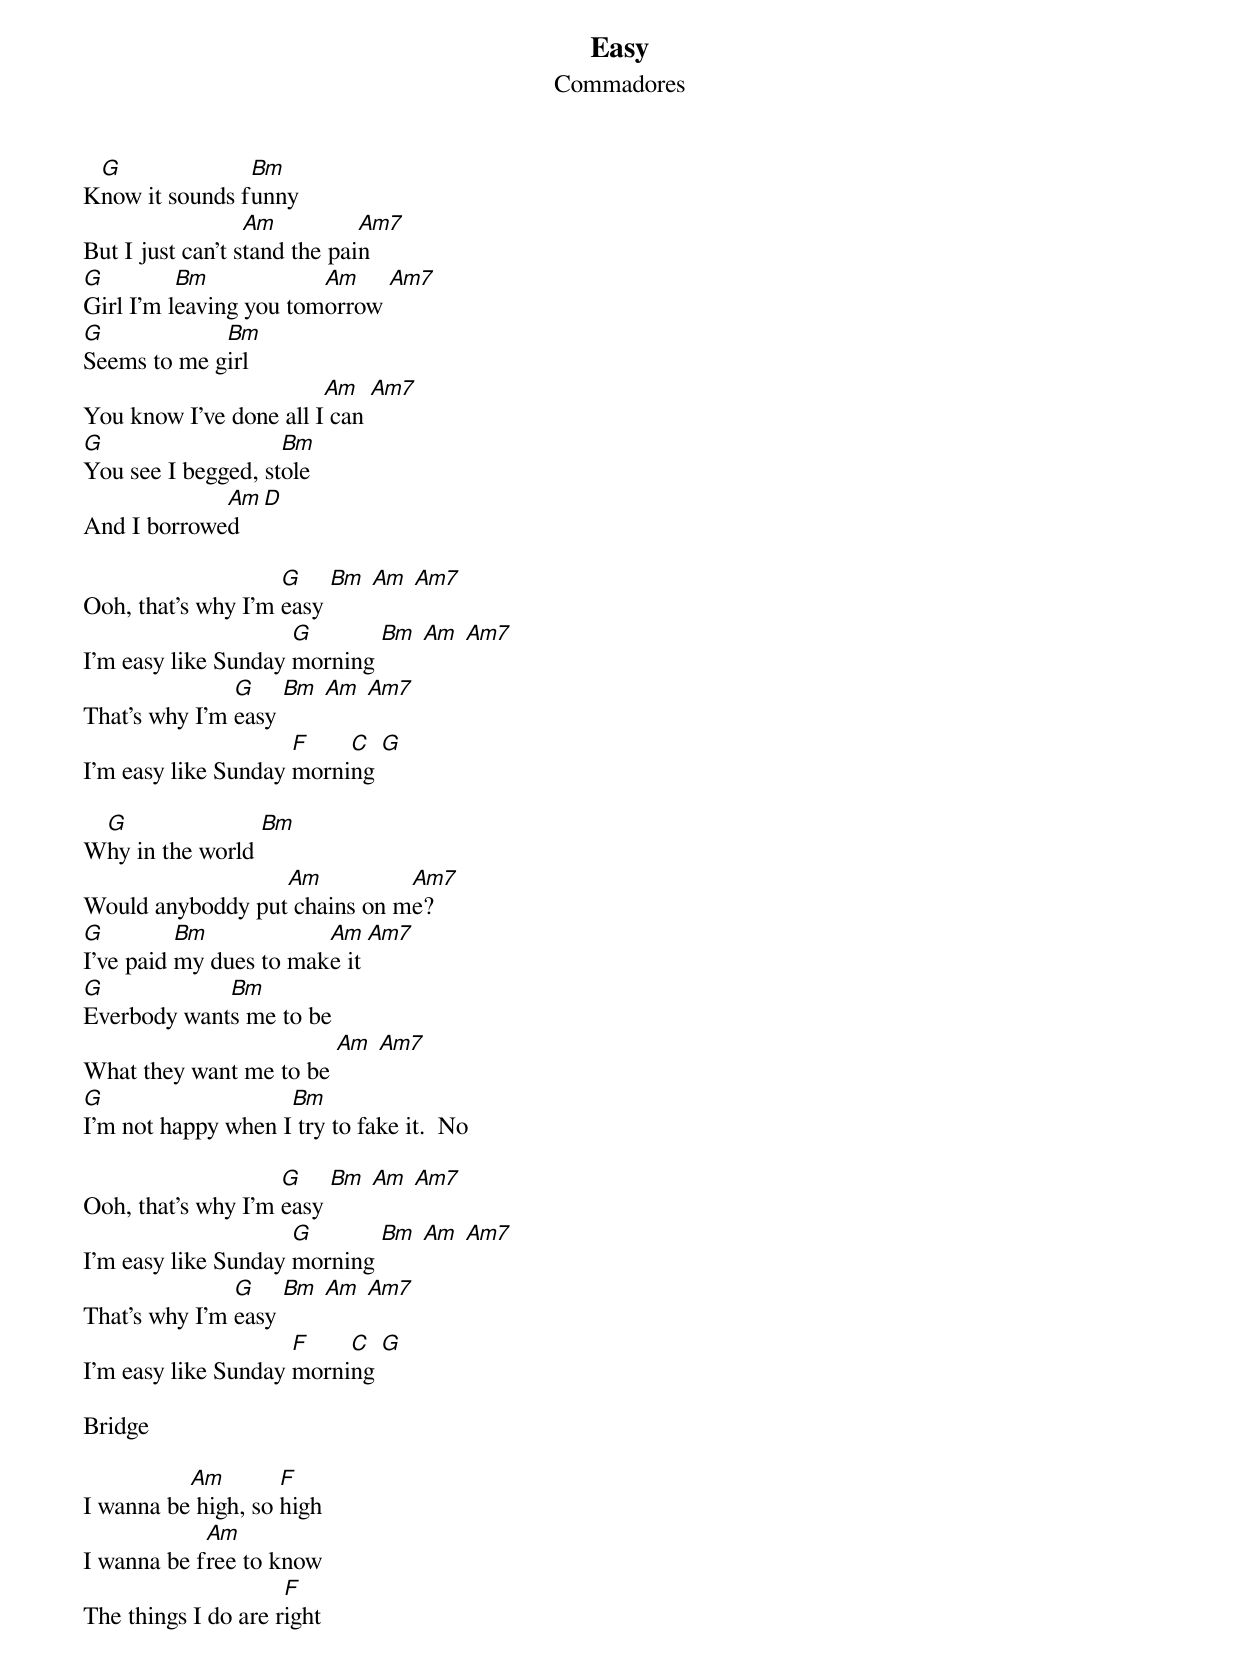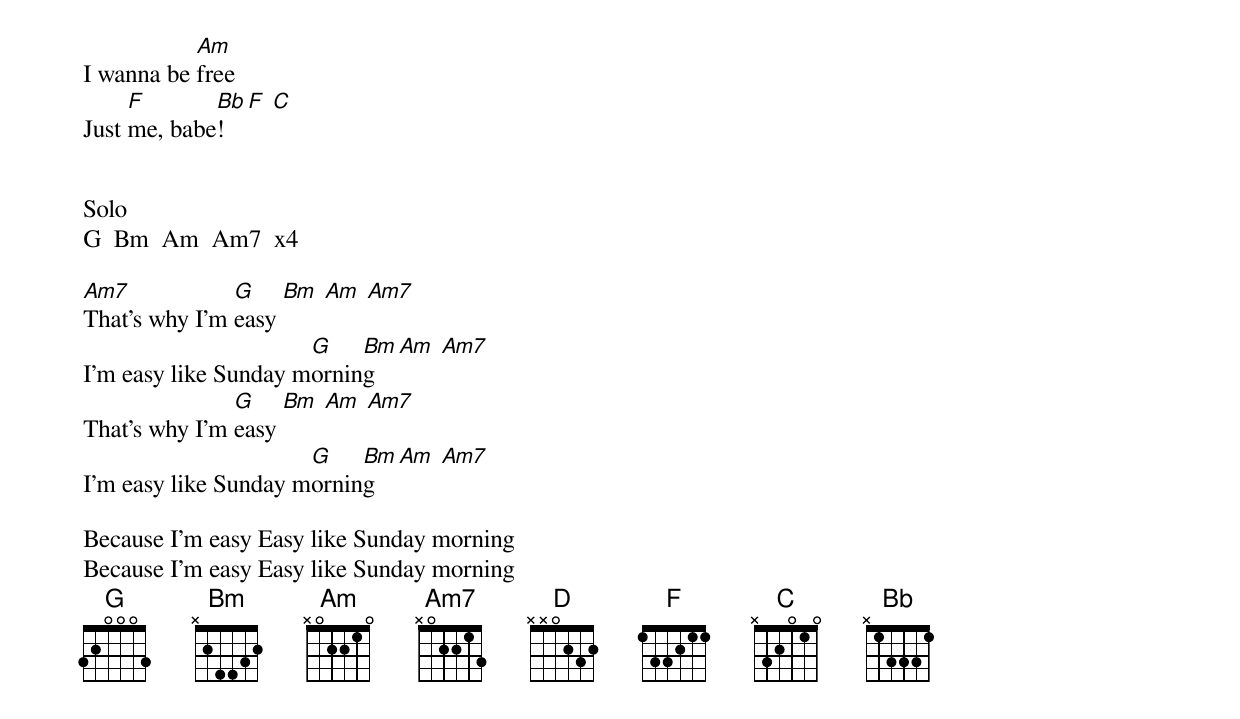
{title:Easy}
{subtitle:Commadores}
K[G]now it sounds f[Bm]unny
But I just can't s[Am]tand the pai[Am7]n
[G]Girl I'm l[Bm]eaving you tom[Am]orrow [Am7]
[G]Seems to me g[Bm]irl
You know I've done all I[Am] can [Am7]
[G]You see I begged, st[Bm]ole
And I borrowe[Am]d [D]

Ooh, that's why I'm [G]easy [Bm] [Am] [Am7]
I'm easy like Sunday [G]morning [Bm] [Am] [Am7]
That's why I'm [G]easy [Bm] [Am] [Am7]
I'm easy like Sunday [F]morni[C]ng [G]

W[G]hy in the world [Bm]
Would anyboddy put[Am] chains on m[Am7]e?
[G]I've paid [Bm]my dues to mak[Am]e it [Am7]
[G]Everbody want[Bm]s me to be
What they want me to be [Am] [Am7]
[G]I'm not happy when I[Bm] try to fake it.  No

Ooh, that's why I'm [G]easy [Bm] [Am] [Am7]
I'm easy like Sunday [G]morning [Bm] [Am] [Am7]
That's why I'm [G]easy [Bm] [Am] [Am7]
I'm easy like Sunday [F]morni[C]ng [G]

Bridge

I wanna be[Am] high, so [F]high
I wanna be f[Am]ree to know
The things I do are r[F]ight
I wanna be [Am]free
Just [F]me, babe[Bb]! [F] [C]


Solo
G  Bm  Am  Am7  x4

[Am7]That's why I'm [G]easy [Bm] [Am] [Am7]
I'm easy like Sunday m[G]ornin[Bm]g [Am] [Am7]
That's why I'm [G]easy [Bm] [Am] [Am7]
I'm easy like Sunday m[G]ornin[Bm]g [Am] [Am7]

Because I'm easy Easy like Sunday morning
Because I'm easy Easy like Sunday morning
